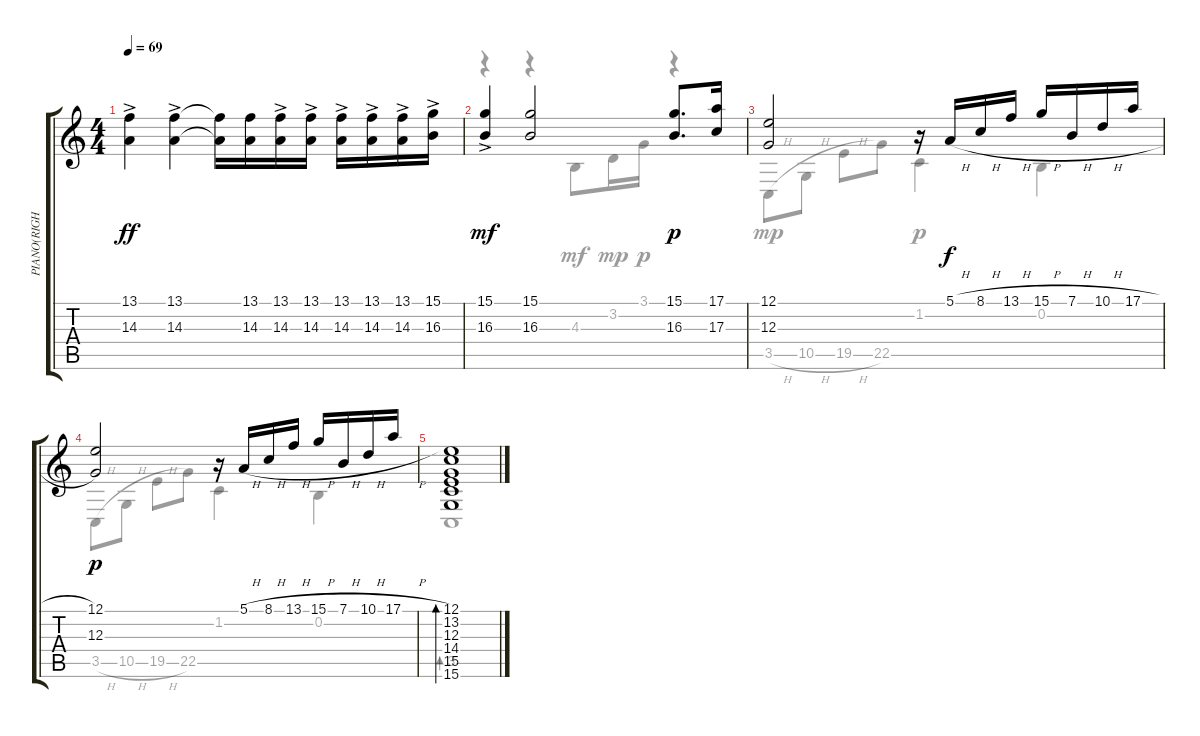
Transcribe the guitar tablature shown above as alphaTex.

\track ("PIANO(RIGHT)" "PIANO(RIGH") {instrument acousticgrandpiano}
\staff {score tabs}
\tuning (E4 B3 G3 D3 A2 E2) {hide}
\voice
\ts (4 4)
\tempo 69
\clef g2
\ks c
(13.1{ac} 14.3).4{dy ff} (13.1 14.3{ac}).4 (13.1{t} 14.3{t}).16 (13.1 14.3).16 (13.1{ac} 14.3{ac}).16 (13.1{ac} 14.3{ac}).16 (13.1{ac} 14.3{ac}).16 (13.1{ac} 14.3{ac}).16 (13.1{ac} 14.3{ac}).16 (15.1{ac} 16.3{ac}).16 |
(15.1 16.3{ac}).4{dy mf} (15.1 16.3).2 (15.1 16.3).8{d dy p} (17.1 17.3).16 |
(12.1 12.3).2 r.16 5.1{h}.16{dy f} 8.1{h}.16 13.1{h}.16 15.1{h}.16 7.1{h}.16 10.1{h}.16 17.1{h}.16 |
(12.1 12.3).2{dy p} r.16 5.1{h}.16 8.1{h}.16 13.1{h}.16 15.1{h}.16 7.1{h}.16 10.1{h}.16 17.1{h}.16 |
(12.1 13.2 12.3 14.4 15.5 15.6).1{bd 480 txt ""}
\voice
\clef g2
\ottava regular
\simile none
\ks c
|
r.4 r.4 4.3.8{dy mf} 3.2.16{dy mp} 3.1.16{dy p} r.4 |
3.5{h}.8{dy mp} 10.5{h}.8 19.5{h}.8 22.5.8 1.2.4{dy p} 0.2.4 |
3.5{h}.8 10.5{h}.8 19.5{h}.8 22.5.8 1.2.4 0.2.4 |
3.5.1{bd 480}
